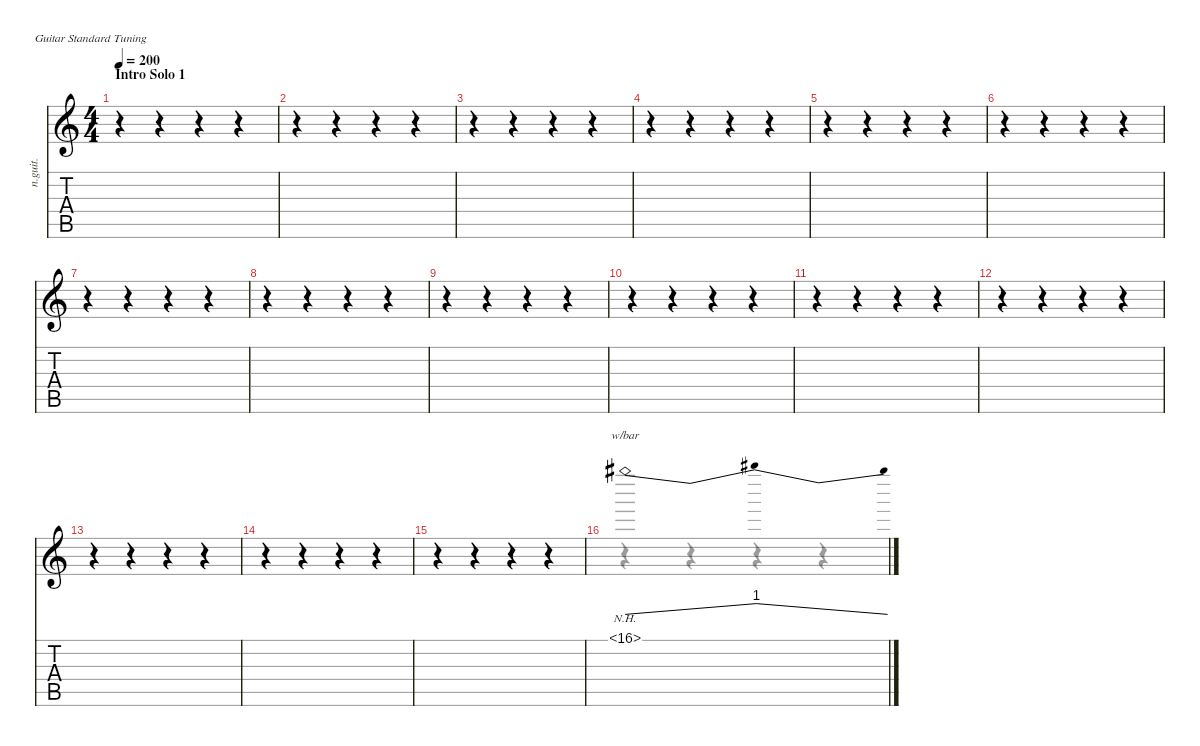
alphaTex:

\defaultSystemsLayout 4
\hideDynamics
\bracketExtendMode nobrackets
\otherSystemsTrackNameOrientation horizontal
\track ("Herman Li (Backing Guitar)" "n.guit.") {instrument acousticguitarnylon}
\staff {score tabs}
\tuning (E4 B3 G3 D3 A2 E2)
\voice
\ts (4 4)
\section ("" "Intro Solo 1")
\tempo 200
\clef g2
\ks c
r.4{dy mf} r.4 r.4 r.4 |
r.4 r.4 r.4 r.4 |
r.4 r.4 r.4 r.4 |
r.4 r.4 r.4 r.4 |
r.4 r.4 r.4 r.4 |
r.4 r.4 r.4 r.4 |
r.4 r.4 r.4 r.4 |
r.4 r.4 r.4 r.4 |
r.4 r.4 r.4 r.4 |
r.4 r.4 r.4 r.4 |
r.4 r.4 r.4 r.4 |
r.4 r.4 r.4 r.4 |
r.4 r.4 r.4 r.4 |
r.4 r.4 r.4 r.4 |
r.4 r.4 r.4 r.4 |
16.1{nh acc #}.1{tbe (dip default 0 0 30 4 60 0) dy f}
\voice
\clef g2
\ottava regular
\simile none
\ks c
r.4{dy mf} r.4 r.4 r.4 |
r.4 r.4 r.4 r.4 |
r.4 r.4 r.4 r.4 |
r.4 r.4 r.4 r.4 |
r.4 r.4 r.4 r.4 |
r.4 r.4 r.4 r.4 |
r.4 r.4 r.4 r.4 |
r.4 r.4 r.4 r.4 |
r.4 r.4 r.4 r.4 |
r.4 r.4 r.4 r.4 |
r.4 r.4 r.4 r.4 |
r.4 r.4 r.4 r.4 |
r.4 r.4 r.4 r.4 |
r.4 r.4 r.4 r.4 |
r.4 r.4 r.4 r.4 |
r.4 r.4 r.4 r.4
